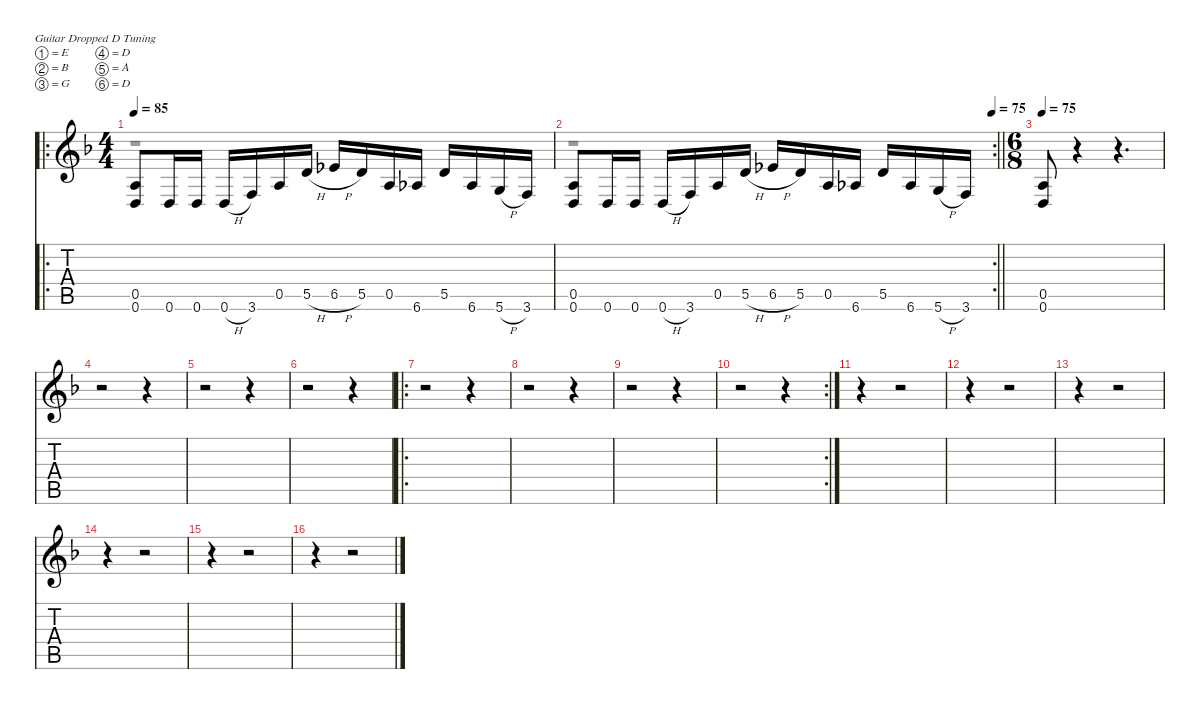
\defaultSystemsLayout 4
\hideDynamics
\bracketExtendMode nobrackets
\singleTrackTrackNamePolicy hidden
\multiTrackTrackNamePolicy hidden
\firstSystemTrackNameMode fullname
\firstSystemTrackNameOrientation horizontal
\otherSystemsTrackNameOrientation horizontal
\track ("Distorted Guitar 3" "dist.guit.") {instrument distortionguitar}
\staff {score tabs}
\tuning (E4 B3 G3 D3 A2 D2)
\voice
\ro
\ts (4 4)
\tempo 85
\clef g2
\ks f
(0.5{acc forcenatural} 0.6{acc forcenatural}).8{dy f beam Up} 0.6{acc forcenatural}.16{beam Up} 0.6{acc forcenatural}.16{beam Up} 0.6{h acc forcenatural}.16{beam Up} 3.6{acc forcenatural}.16{beam Up} 0.5{acc forcenatural}.16{beam Up} 5.5{h acc forcenatural}.16{beam Up} 6.5{h acc b}.16{beam Up} 5.5{acc forcenatural}.16{beam Up} 0.5{acc forcenatural}.16{beam Up} 6.6{acc b}.16{beam Up} 5.5{acc forcenatural}.16{beam Up} 6.6{acc b}.16{beam Up} 5.6{h acc forcenatural}.16{beam Up} 3.6{acc forcenatural}.16{beam Up} |
\rc 2
\tempo (75 1)
\barLineRight lightlight
(0.5{acc forcenatural} 0.6{acc forcenatural}).8{beam Up} 0.6{acc forcenatural}.16{beam Up} 0.6{acc forcenatural}.16{beam Up} 0.6{h acc forcenatural}.16{beam Up} 3.6{acc forcenatural}.16{beam Up} 0.5{acc forcenatural}.16{beam Up} 5.5{h acc forcenatural}.16{beam Up} 6.5{h acc b}.16{beam Up} 5.5{acc forcenatural}.16{beam Up} 0.5{acc forcenatural}.16{beam Up} 6.6{acc b}.16{beam Up} 5.5{acc forcenatural}.16{beam Up} 6.6{acc b}.16{beam Up} 5.6{h acc forcenatural}.16{beam Up} 3.6{acc forcenatural}.16{beam Up} |
\ts (6 8)
\beaming (8 2 2 2 2)
\tempo 75
(0.5{acc forcenatural} 0.6{acc forcenatural}).8{beam Up} r.4{beam Up} r.4{d beam Up} |
r.2{beam Down} r.4{beam Down} |
r.2{beam Down} r.4{beam Down} |
r.2{beam Down} r.4{beam Down} |
\ro
r.2{beam Down} r.4{beam Down} |
r.2{beam Down} r.4{beam Down} |
r.2{beam Down} r.4{beam Down} |
\rc 2
r.2{beam Down} r.4{beam Down} |
r.4{beam Down} r.2{beam Down} |
r.4{beam Down} r.2{beam Down} |
r.4{beam Down} r.2{beam Down} |
r.4{beam Down} r.2{beam Down} |
r.4{beam Down} r.2{beam Down} |
r.4{beam Down} r.2{beam Down}
\voice
\clef g2
\ottava regular
\simile none
\ks f
r.1{dy f beam Down} |
\barLineRight lightlight
r.1{beam Down} |
|
|
|
|
|
|
|
|
|
|
|
|
|
